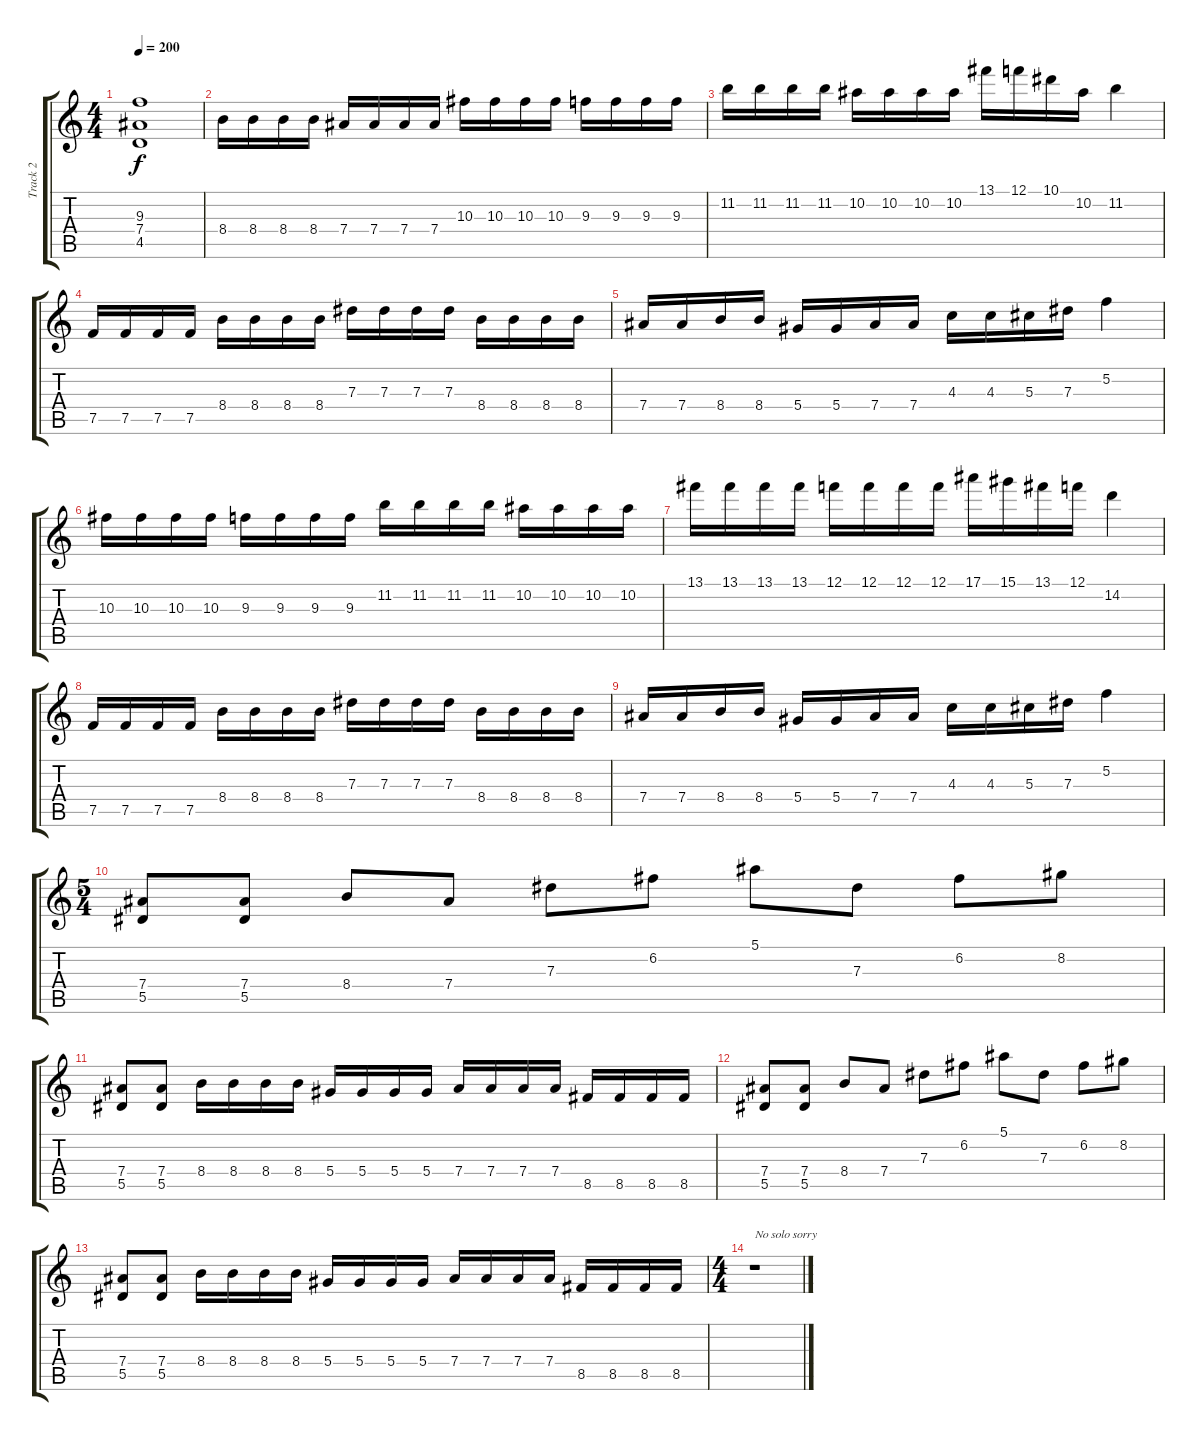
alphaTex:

\track ("Track 2" "Track 2") {instrument distortionguitar}
\staff {score tabs}
\tuning (F4 C4 Ab3 Eb3 Bb2 F2) {hide}
\ts (4 4)
\tempo 200
\clef g2
\ks c
(9.3 7.4 4.5).1{dy f} |
8.4.16 8.4.16 8.4.16 8.4.16 7.4.16 7.4.16 7.4.16 7.4.16 10.3.16 10.3.16 10.3.16 10.3.16 9.3.16 9.3.16 9.3.16 9.3.16 |
11.2.16 11.2.16 11.2.16 11.2.16 10.2.16 10.2.16 10.2.16 10.2.16 13.1.16 12.1.16 10.1.16 10.2.16 11.2.4 |
7.5.16 7.5.16 7.5.16 7.5.16 8.4.16 8.4.16 8.4.16 8.4.16 7.3.16 7.3.16 7.3.16 7.3.16 8.4.16 8.4.16 8.4.16 8.4.16 |
7.4.16 7.4.16 8.4.16 8.4.16 5.4.16 5.4.16 7.4.16 7.4.16 4.3.16 4.3.16 5.3.16 7.3.16 5.2.4 |
10.3.16 10.3.16 10.3.16 10.3.16 9.3.16 9.3.16 9.3.16 9.3.16 11.2.16 11.2.16 11.2.16 11.2.16 10.2.16 10.2.16 10.2.16 10.2.16 |
13.1.16 13.1.16 13.1.16 13.1.16 12.1.16 12.1.16 12.1.16 12.1.16 17.1.16 15.1.16 13.1.16 12.1.16 14.2.4 |
7.5.16 7.5.16 7.5.16 7.5.16 8.4.16 8.4.16 8.4.16 8.4.16 7.3.16 7.3.16 7.3.16 7.3.16 8.4.16 8.4.16 8.4.16 8.4.16 |
7.4.16 7.4.16 8.4.16 8.4.16 5.4.16 5.4.16 7.4.16 7.4.16 4.3.16 4.3.16 5.3.16 7.3.16 5.2.4 |
\ts (5 4)
(7.4 5.5).8 (7.4 5.5).8 8.4.8 7.4.8 7.3.8 6.2.8 5.1.8 7.3.8 6.2.8 8.2.8 |
(7.4 5.5).8 (7.4 5.5).8 8.4.16 8.4.16 8.4.16 8.4.16 5.4.16 5.4.16 5.4.16 5.4.16 7.4.16 7.4.16 7.4.16 7.4.16 8.5.16 8.5.16 8.5.16 8.5.16 |
(7.4 5.5).8 (7.4 5.5).8 8.4.8 7.4.8 7.3.8 6.2.8 5.1.8 7.3.8 6.2.8 8.2.8 |
(7.4 5.5).8 (7.4 5.5).8 8.4.16 8.4.16 8.4.16 8.4.16 5.4.16 5.4.16 5.4.16 5.4.16 7.4.16 7.4.16 7.4.16 7.4.16 8.5.16 8.5.16 8.5.16 8.5.16 |
\ts (4 4)
r.1{txt "No solo sorry"}
